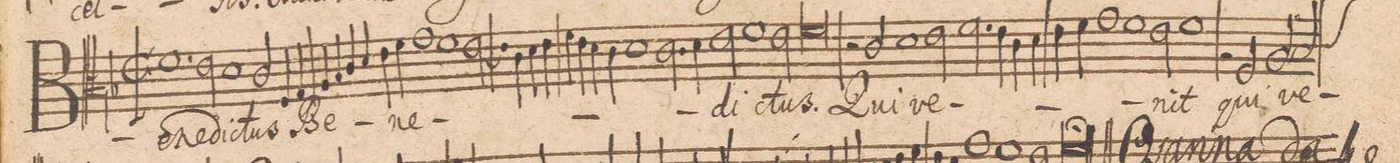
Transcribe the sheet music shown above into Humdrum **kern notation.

**kern	**text
*I"ALTVS.	*
*clefC3	*
*k[b-]	*
*met(C|)	*
*M2/1	*
=76||	=76||
*>D	*
*M2/1	*
*met(C|)	*
1.f	Be-
2e\	-ne-
=77-	=77-
1d	-di-
2c/	-ctus
4F/	Be-
4G/	.
=78-	=78-
4A/	.
4B-/	.
4c/	.
4d/	.
4e\	-ne-
4f\	.
1g	.
=79-	=79-
1f	.
2.e\	.
=80-	=80-
4c\	.
4d\	.
4e\	.
4f\	.
4e\	.
4d\	.
4c\	.
=81-	=81-
1d	.
2.c\	.
4d\	.
=82-	=82-
2e\	-di-
1f	.
2e\	.
=83-	=83-
0f	-ctus.
=84-	=84-
2r	.
2c/	Qui
1d	ve-
=85-	=85-
2e\	.
2.f\	.
4e\	.
4c\	.
4d\	.
=86-	=86-
4e\	.
4f\	.
1g	.
1f	.
=87-	=87-
2e\	.
1f	-nit
=88-	=88-
2r	.
2F/	qui
2A/	ve-
2B-/	.
*custos:c	*
=89-	=89-
*-	*-
